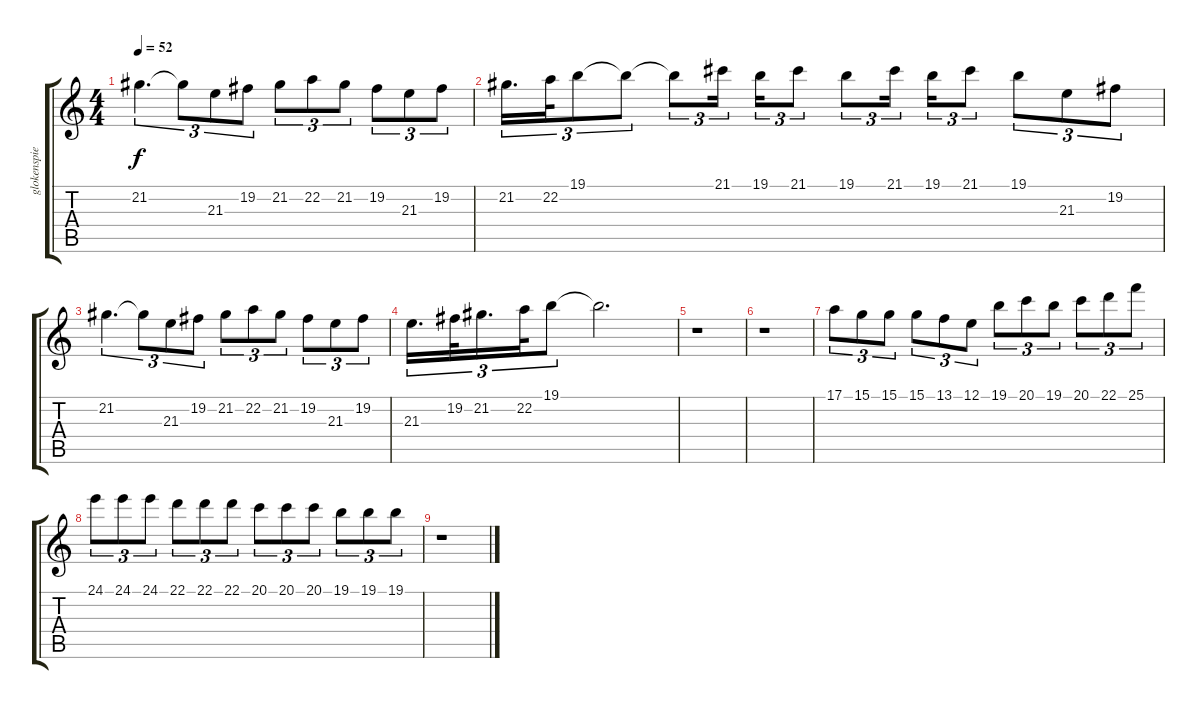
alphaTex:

\track ("glokenspiel (jonny)" "glokenspie") {instrument glockenspiel}
\staff {score tabs}
\tuning (E4 B3 G3 D3 A2 E2) {hide}
\ts (4 4)
\tempo 52
\clef g2
\ks c
21.2.4{d tu (3 2) dy f} 21.2{t}.8{tu (3 2)} 21.3.8{tu (3 2)} 19.2.8{tu (3 2)} 21.2.8{tu (3 2)} 22.2.8{tu (3 2)} 21.2.8{tu (3 2)} 19.2.8{tu (3 2)} 21.3.8{tu (3 2)} 19.2.8{tu (3 2)} |
21.2.16{d tu (3 2)} 22.2.32{tu (3 2)} 19.1.8{tu (3 2)} 19.1{t}.8{tu (3 2)} 19.1{t}.8{tu (3 2)} 21.1.16{tu (3 2)} 19.1.16{tu (3 2)} 21.1.8{tu (3 2)} 19.1.8{tu (3 2)} 21.1.16{tu (3 2)} 19.1.16{tu (3 2)} 21.1.8{tu (3 2)} 19.1.8{tu (3 2)} 21.3.8{tu (3 2)} 19.2.8{tu (3 2)} |
21.2.4{d tu (3 2)} 21.2{t}.8{tu (3 2)} 21.3.8{tu (3 2)} 19.2.8{tu (3 2)} 21.2.8{tu (3 2)} 22.2.8{tu (3 2)} 21.2.8{tu (3 2)} 19.2.8{tu (3 2)} 21.3.8{tu (3 2)} 19.2.8{tu (3 2)} |
21.3.16{d tu (3 2)} 19.2.32{tu (3 2)} 21.2.16{d tu (3 2)} 22.2.32{tu (3 2)} 19.1.8{tu (3 2)} 19.1{t}.2{d} |
r.1 |
r.1 |
17.1.8{tu (3 2) volume 10} 15.1.8{tu (3 2)} 15.1.8{tu (3 2)} 15.1.8{tu (3 2)} 13.1.8{tu (3 2)} 12.1.8{tu (3 2)} 19.1.8{tu (3 2)} 20.1.8{tu (3 2)} 19.1.8{tu (3 2)} 20.1.8{tu (3 2)} 22.1.8{tu (3 2)} 25.1.8{tu (3 2)} |
24.1.8{tu (3 2)} 24.1.8{tu (3 2)} 24.1.8{tu (3 2)} 22.1.8{tu (3 2)} 22.1.8{tu (3 2)} 22.1.8{tu (3 2)} 20.1.8{tu (3 2)} 20.1.8{tu (3 2)} 20.1.8{tu (3 2)} 19.1.8{tu (3 2)} 19.1.8{tu (3 2)} 19.1.8{tu (3 2)} |
r.1
